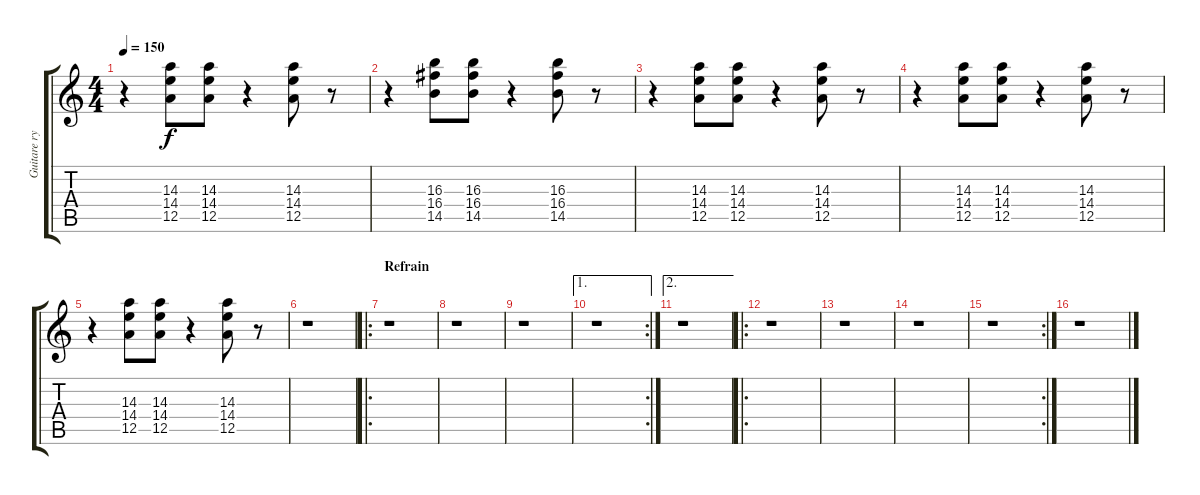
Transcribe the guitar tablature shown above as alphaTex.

\track ("Guitare rythmique 2" "Guitare ry") {instrument distortionguitar}
\staff {score tabs}
\tuning (E4 B3 G3 D3 A2 E2) {hide}
\ts (4 4)
\tempo 150
\clef g2
\ks c
r.4{dy f} (14.3 14.4 12.5).8 (14.3 14.4 12.5).8 r.4 (14.3 14.4 12.5).8 r.8 |
r.4 (16.3 16.4 14.5).8 (16.3 16.4 14.5).8 r.4 (16.3 16.4 14.5).8 r.8 |
r.4 (14.3 14.4 12.5).8 (14.3 14.4 12.5).8 r.4 (14.3 14.4 12.5).8 r.8 |
r.4 (14.3 14.4 12.5).8 (14.3 14.4 12.5).8 r.4 (14.3 14.4 12.5).8 r.8 |
r.4 (14.3 14.4 12.5).8 (14.3 14.4 12.5).8 r.4 (14.3 14.4 12.5).8 r.8 |
r.1 |
\ro
\section ("" "Refrain")
r.1 |
r.1 |
r.1 |
\ae 1
\rc 2
r.1 |
\ae 2
r.1 |
\ro
r.1 |
r.1 |
r.1 |
\rc 2
r.1 |
r.1
